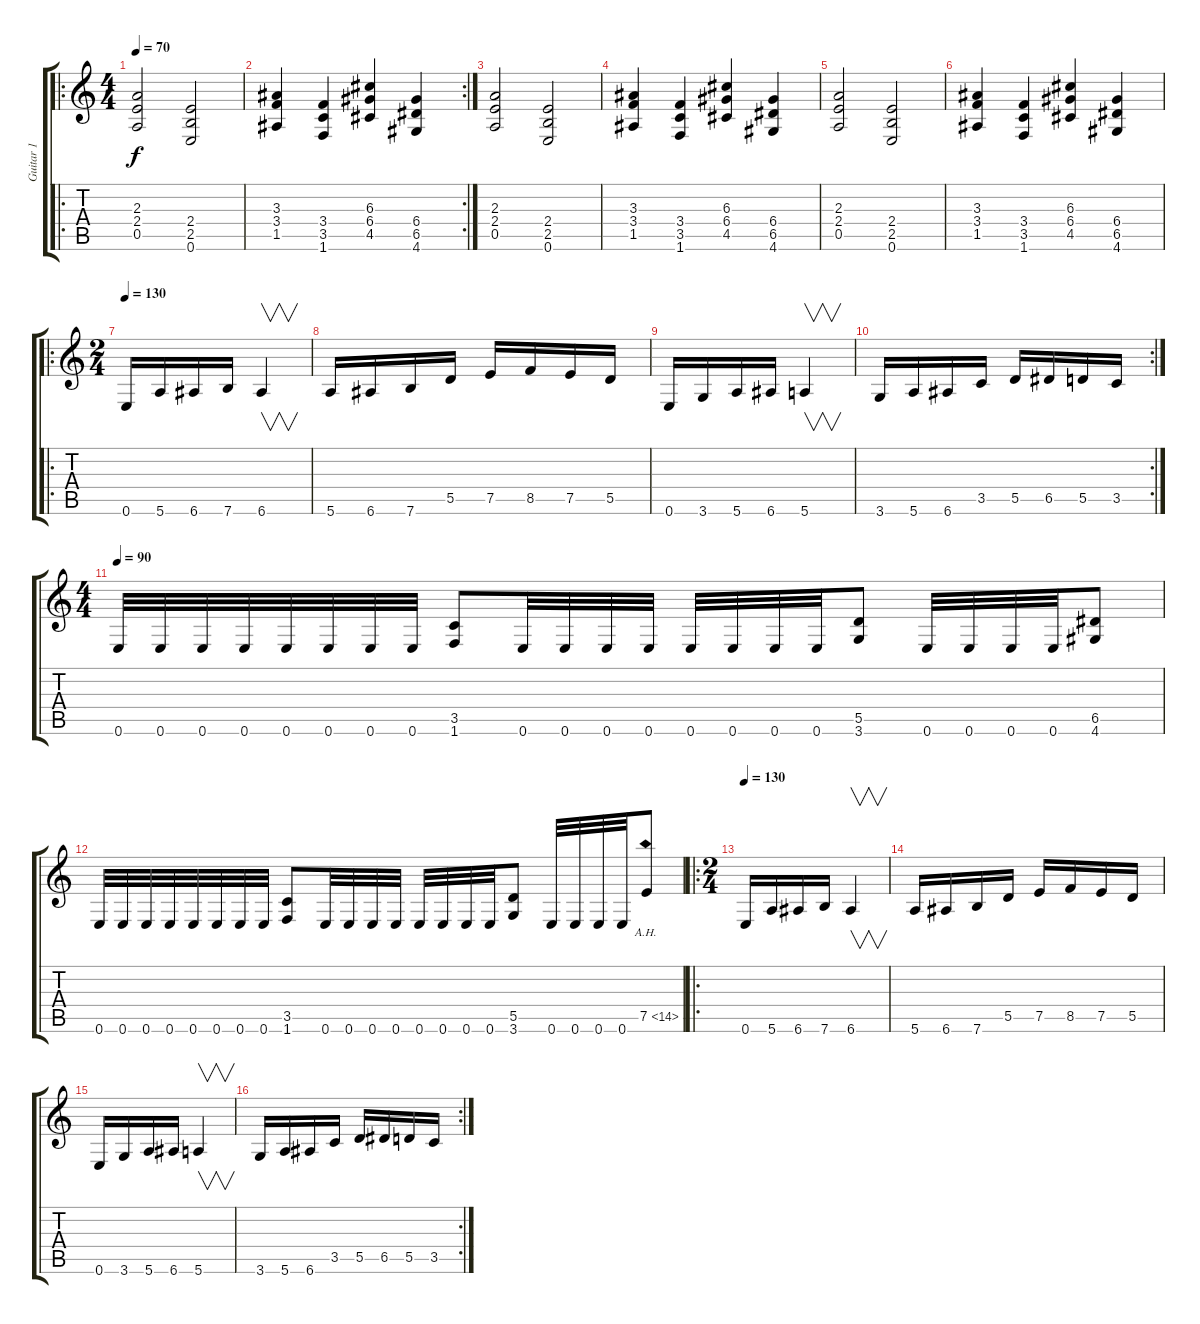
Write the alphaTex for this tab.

\track ("Guitar 1" "Guitar 1") {instrument distortionguitar}
\staff {score tabs}
\tuning (E4 B3 G3 D3 A2 E2) {hide}
\ro
\ts (4 4)
\tempo 70
\clef g2
\ks c
(2.3 2.4 0.5).2{dy f} (2.4 2.5 0.6).2 |
\rc 2
(3.3 3.4 1.5).4 (3.4 3.5 1.6).4 (6.3 6.4 4.5).4 (6.4 6.5 4.6).4 |
(2.3 2.4 0.5).2 (2.4 2.5 0.6).2 |
(3.3 3.4 1.5).4 (3.4 3.5 1.6).4 (6.3 6.4 4.5).4 (6.4 6.5 4.6).4 |
(2.3 2.4 0.5).2 (2.4 2.5 0.6).2 |
(3.3 3.4 1.5).4 (3.4 3.5 1.6).4 (6.3 6.4 4.5).4 (6.4 6.5 4.6).4 |
\ro
\ts (2 4)
\tempo 130
0.6.16 5.6.16 6.6.16 7.6.16 6.6.4{v} |
5.6.16 6.6.16 7.6.16 5.5.16 7.5.16 8.5.16 7.5.16 5.5.16 |
0.6.16 3.6.16 5.6.16 6.6.16 5.6.4{v} |
\rc 2
3.6.16 5.6.16 6.6.16 3.5.16 5.5.16 6.5.16 5.5.16 3.5.16 |
\ts (4 4)
\tempo 90
0.6.32 0.6.32 0.6.32 0.6.32 0.6.32 0.6.32 0.6.32 0.6.32 (3.5 1.6).8 0.6.32 0.6.32 0.6.32 0.6.32 0.6.32 0.6.32 0.6.32 0.6.32 (5.5 3.6).8 0.6.32 0.6.32 0.6.32 0.6.32 (6.5 4.6).8 |
0.6.32 0.6.32 0.6.32 0.6.32 0.6.32 0.6.32 0.6.32 0.6.32 (3.5 1.6).8 0.6.32 0.6.32 0.6.32 0.6.32 0.6.32 0.6.32 0.6.32 0.6.32 (5.5 3.6).8 0.6.32 0.6.32 0.6.32 0.6.32 7.5{ah 7}.8 |
\ro
\ts (2 4)
\tempo 130
0.6.16 5.6.16 6.6.16 7.6.16 6.6.4{v} |
5.6.16 6.6.16 7.6.16 5.5.16 7.5.16 8.5.16 7.5.16 5.5.16 |
0.6.16 3.6.16 5.6.16 6.6.16 5.6.4{v} |
\rc 2
3.6.16 5.6.16 6.6.16 3.5.16 5.5.16 6.5.16 5.5.16 3.5.16
